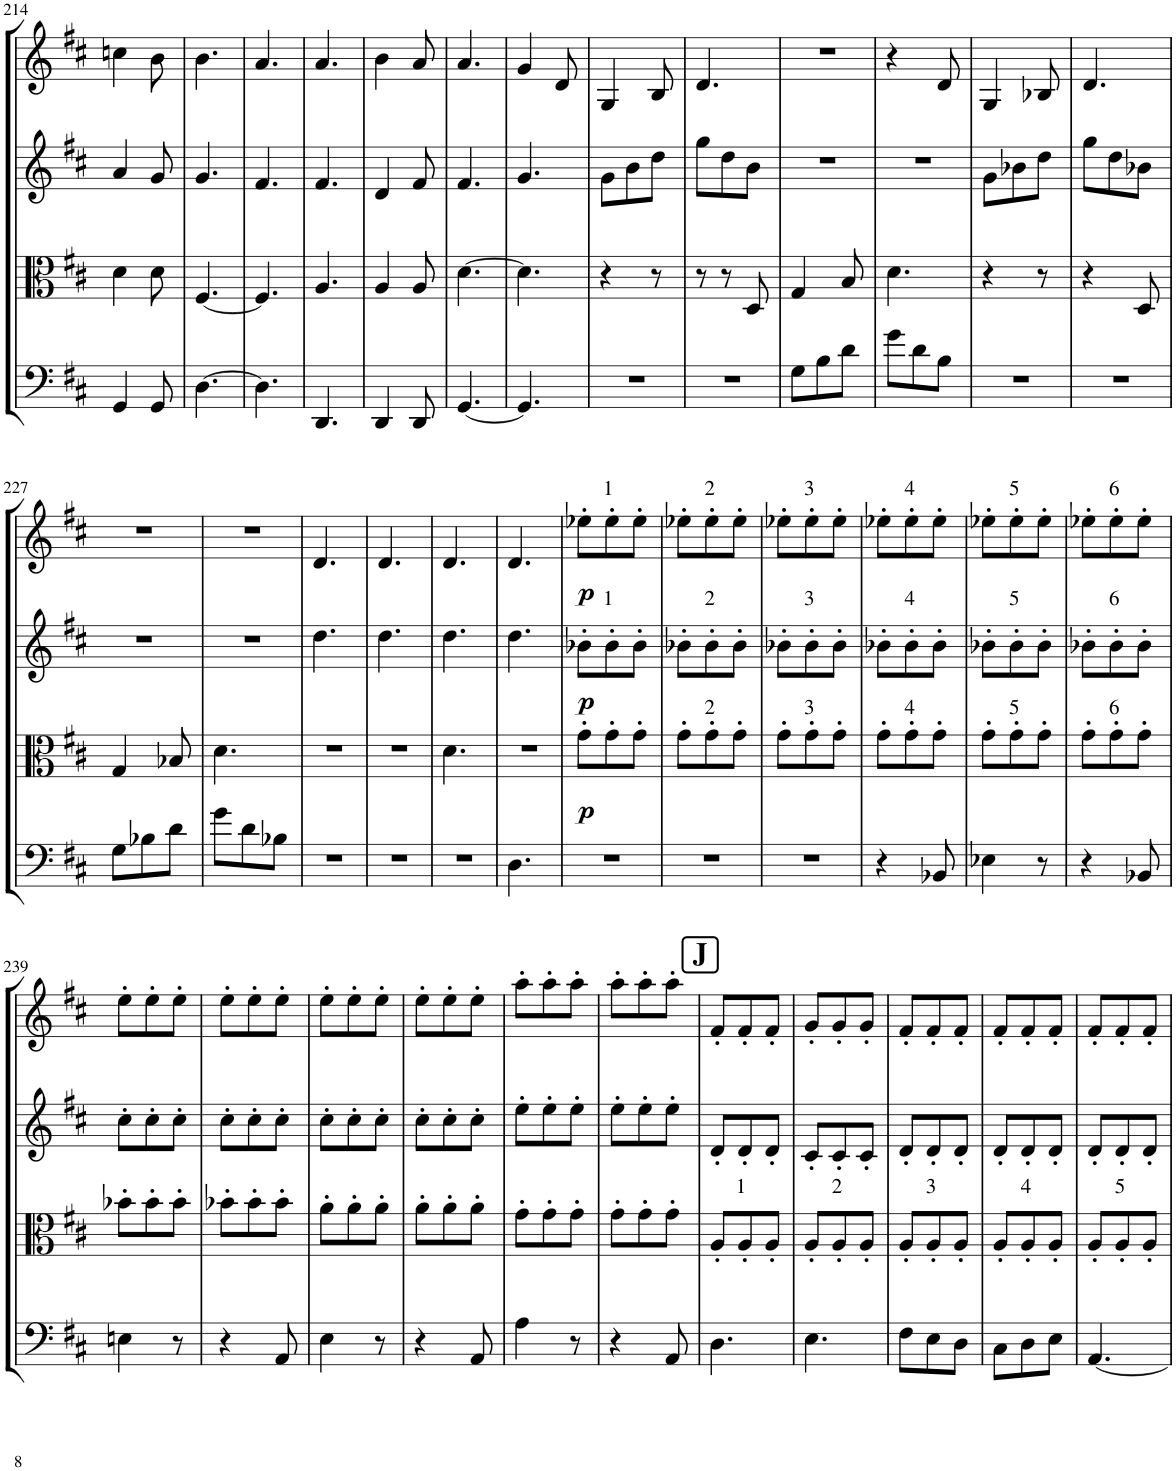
**kern	**kern	**dynam	**kern	**dynam	**kern	**dynam
*part4	*part3	*part3	*part2	*part2	*part1	*part1
*staff4	*staff3	*staff3	*staff2	*staff2	*staff1	*staff1
*I"Violoncello	*I"Viola	*	*I"Violin II	*	*I"Violin I	*
*I'Vc	*I'Vla	*	*I'Vln	*	*I'Vln	*
!!LO:PB:g=z
*clefF4	*clefC3	*	*clefG2	*	*clefG2	*
*k[f#c#]	*k[f#c#]	*	*k[f#c#]	*	*k[f#c#]	*
*M3/8	*M3/8	*	*M3/8	*	*M3/8	*
=214	=214	=214	=214	=214	=214	=214
4GG/	4d\	.	4a/	.	4ccn\	.
8GG/	8d\	.	8g/	.	8b\	.
=215	=215	=215	=215	=215	=215	=215
[4.D\	[4.F#/	.	4.g/	.	4.b\	.
=216	=216	=216	=216	=216	=216	=216
4.D\]	4.F#/]	.	4.f#/	.	4.a/	.
=217	=217	=217	=217	=217	=217	=217
4.DD/	4.A/	.	4.f#/	.	4.a/	.
=218	=218	=218	=218	=218	=218	=218
4DD/	4A/	.	4d/	.	4b\	.
8DD/	8A/	.	8f#/	.	8a/	.
=219	=219	=219	=219	=219	=219	=219
[4.GG/	[4.d\	.	4.f#/	.	4.a/	.
=220	=220	=220	=220	=220	=220	=220
4.GG/]	4.d\]	.	4.g/	.	4g/	.
.	.	.	.	.	8d/	.
=221	=221	=221	=221	=221	=221	=221
4.r	4r	.	8g\L	.	4G/	.
.	.	.	8b\	.	.	.
.	8r	.	8dd\J	.	8B/	.
=222	=222	=222	=222	=222	=222	=222
4.r	8r	.	8gg\L	.	4.d/	.
.	8r	.	8dd\	.	.	.
.	8D/	.	8b\J	.	.	.
=223	=223	=223	=223	=223	=223	=223
8G\L	4G/	.	4.r	.	4.r	.
8B\	.	.	.	.	.	.
8d\J	8B/	.	.	.	.	.
=224	=224	=224	=224	=224	=224	=224
8g\L	4.d\	.	4.r	.	4r	.
8d\	.	.	.	.	.	.
8B\J	.	.	.	.	8d/	.
=225	=225	=225	=225	=225	=225	=225
4.r	4r	.	8g\L	.	4G/	.
.	.	.	8b-X\	.	.	.
.	8r	.	8dd\J	.	8B-X/	.
=226	=226	=226	=226	=226	=226	=226
4.r	4r	.	8gg\L	.	4.d/	.
.	.	.	8dd\	.	.	.
.	8D/	.	8b-X\J	.	.	.
!!LO:LB:g=z
=227	=227	=227	=227	=227	=227	=227
8G\L	4G/	.	4.r	.	4.r	.
8B-X\	.	.	.	.	.	.
8d\J	8B-X/	.	.	.	.	.
=228	=228	=228	=228	=228	=228	=228
8g\L	4.d\	.	4.r	.	4.r	.
8d\	.	.	.	.	.	.
8B-X\J	.	.	.	.	.	.
=229	=229	=229	=229	=229	=229	=229
4.r	4.r	.	4.dd\	.	4.d/	.
=230	=230	=230	=230	=230	=230	=230
4.r	4.r	.	4.dd\	.	4.d/	.
=231	=231	=231	=231	=231	=231	=231
4.r	4.d\	.	4.dd\	.	4.d/	.
=232	=232	=232	=232	=232	=232	=232
4.D\	4.r	.	4.dd\	.	4.d/	.
=233	=233	=233	=233	=233	=233	=233
!	!	!LO:DY:b	!	!LO:DY:b	!	!LO:DY:b
4.r	8g'\L	p	8b-X'\L	p	8ee-X'\L	p
!	!	!	!	!	!LO:TX:a:t=1	!
!	!	!	!LO:TX:a:t=1	!	!	!
.	8g'\	.	8b-'\	.	8ee-'\	.
.	8g'\J	.	8b-'\J	.	8ee-'\J	.
=234	=234	=234	=234	=234	=234	=234
4.r	8g'\L	.	8b-X'\L	.	8ee-X'\L	.
!	!	!	!	!	!LO:TX:a:t=2	!
!	!	!	!LO:TX:a:t=2	!	!	!
!	!LO:TX:a:t=2	!	!	!	!	!
.	8g'\	.	8b-'\	.	8ee-'\	.
.	8g'\J	.	8b-'\J	.	8ee-'\J	.
=235	=235	=235	=235	=235	=235	=235
4.r	8g'\L	.	8b-X'\L	.	8ee-X'\L	.
!	!	!	!	!	!LO:TX:a:t=3	!
!	!	!	!LO:TX:a:t=3	!	!	!
!	!LO:TX:a:t=3	!	!	!	!	!
.	8g'\	.	8b-'\	.	8ee-'\	.
.	8g'\J	.	8b-'\J	.	8ee-'\J	.
=236	=236	=236	=236	=236	=236	=236
4r	8g'\L	.	8b-X'\L	.	8ee-X'\L	.
!	!	!	!	!	!LO:TX:a:t=4	!
!	!	!	!LO:TX:a:t=4	!	!	!
!	!LO:TX:a:t=4	!	!	!	!	!
.	8g'\	.	8b-'\	.	8ee-'\	.
8BB-X/	8g'\J	.	8b-'\J	.	8ee-'\J	.
=237	=237	=237	=237	=237	=237	=237
4E-X\	8g'\L	.	8b-X'\L	.	8ee-X'\L	.
!	!	!	!	!	!LO:TX:a:t=5	!
!	!	!	!LO:TX:a:t=5	!	!	!
!	!LO:TX:a:t=5	!	!	!	!	!
.	8g'\	.	8b-'\	.	8ee-'\	.
8r	8g'\J	.	8b-'\J	.	8ee-'\J	.
=238	=238	=238	=238	=238	=238	=238
4r	8g'\L	.	8b-X'\L	.	8ee-X'\L	.
!	!	!	!	!	!LO:TX:a:t=6	!
!	!	!	!LO:TX:a:t=6	!	!	!
!	!LO:TX:a:t=6	!	!	!	!	!
.	8g'\	.	8b-'\	.	8ee-'\	.
8BB-X/	8g'\J	.	8b-'\J	.	8ee-'\J	.
!!LO:LB:g=z
=239	=239	=239	=239	=239	=239	=239
4En\	8b-X'\L	.	8cc#'\L	.	8ee'\L	.
.	8b-'\	.	8cc#'\	.	8ee'\	.
8r	8b-'\J	.	8cc#'\J	.	8ee'\J	.
=240	=240	=240	=240	=240	=240	=240
4r	8b-X'\L	.	8cc#'\L	.	8ee'\L	.
.	8b-'\	.	8cc#'\	.	8ee'\	.
8AA/	8b-'\J	.	8cc#'\J	.	8ee'\J	.
=241	=241	=241	=241	=241	=241	=241
4E\	8a'\L	.	8cc#'\L	.	8ee'\L	.
.	8a'\	.	8cc#'\	.	8ee'\	.
8r	8a'\J	.	8cc#'\J	.	8ee'\J	.
=242	=242	=242	=242	=242	=242	=242
4r	8a'\L	.	8cc#'\L	.	8ee'\L	.
.	8a'\	.	8cc#'\	.	8ee'\	.
8AA/	8a'\J	.	8cc#'\J	.	8ee'\J	.
=243	=243	=243	=243	=243	=243	=243
4A\	8g'\L	.	8ee'\L	.	8aa'\L	.
.	8g'\	.	8ee'\	.	8aa'\	.
8r	8g'\J	.	8ee'\J	.	8aa'\J	.
=244	=244	=244	=244	=244	=244	=244
4r	8g'\L	.	8ee'\L	.	8aa'\L	.
.	8g'\	.	8ee'\	.	8aa'\	.
8AA/	8g'\J	.	8ee'\J	.	8aa'\J	.
!!LO:REH:place=s1:a:B:cj:fs=14:t=J
=245	=245	=245	=245	=245	=245	=245
4.D\	8A'/L	.	8d'/L	.	8f#'/L	.
!	!LO:TX:a:t=1	!	!	!	!	!
.	8A'/	.	8d'/	.	8f#'/	.
.	8A'/J	.	8d'/J	.	8f#'/J	.
=246	=246	=246	=246	=246	=246	=246
4.E\	8A'/L	.	8c#'/L	.	8g'/L	.
!	!LO:TX:a:t=2	!	!	!	!	!
.	8A'/	.	8c#'/	.	8g'/	.
.	8A'/J	.	8c#'/J	.	8g'/J	.
=247	=247	=247	=247	=247	=247	=247
8F#\L	8A'/L	.	8d'/L	.	8f#'/L	.
!	!LO:TX:a:t=3	!	!	!	!	!
8E\	8A'/	.	8d'/	.	8f#'/	.
8D\J	8A'/J	.	8d'/J	.	8f#'/J	.
=248	=248	=248	=248	=248	=248	=248
8C#\L	8A'/L	.	8d'/L	.	8f#'/L	.
!	!LO:TX:a:t=4	!	!	!	!	!
8D\	8A'/	.	8d'/	.	8f#'/	.
8E\J	8A'/J	.	8d'/J	.	8f#'/J	.
=249	=249	=249	=249	=249	=249	=249
[4.AA/	8A'/L	.	8d'/L	.	8f#'/L	.
!	!LO:TX:a:t=5	!	!	!	!	!
.	8A'/	.	8d'/	.	8f#'/	.
.	8A'/J	.	8d'/J	.	8f#'/J	.
=	=	=	=	=	=	=
*-	*-	*-	*-	*-	*-	*-
